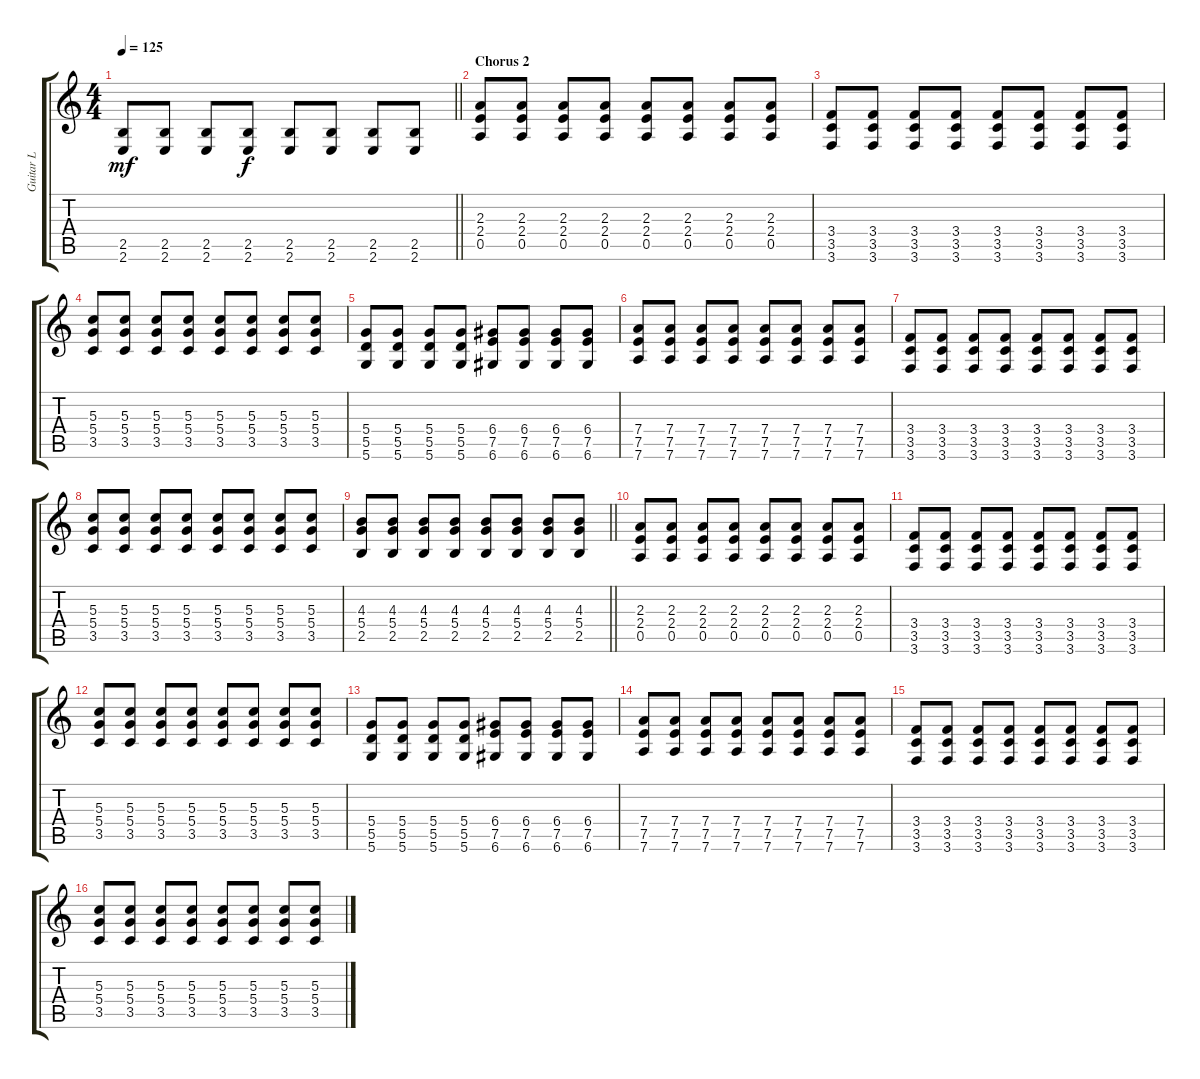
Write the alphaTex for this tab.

\track ("Guitar L" "Guitar L") {instrument distortionguitar}
\staff {score tabs}
\tuning (E4 B3 G3 D3 A2 D2) {hide}
\ts (4 4)
\tempo 125
\clef g2
\barLineRight lightlight
\ks c
(2.5 2.6).8{dy mf instrument distortionguitar} (2.5 2.6).8 (2.5 2.6).8 (2.5 2.6).8{dy f} (2.5 2.6).8 (2.5 2.6).8 (2.5 2.6).8 (2.5 2.6).8 |
\section ("" "Chorus 2")
(2.3 2.4 0.5).8 (2.3 2.4 0.5).8 (2.3 2.4 0.5).8 (2.3 2.4 0.5).8 (2.3 2.4 0.5).8 (2.3 2.4 0.5).8 (2.3 2.4 0.5).8 (2.3 2.4 0.5).8 |
(3.4 3.5 3.6).8 (3.4 3.5 3.6).8 (3.4 3.5 3.6).8 (3.4 3.5 3.6).8 (3.4 3.5 3.6).8 (3.4 3.5 3.6).8 (3.4 3.5 3.6).8 (3.4 3.5 3.6).8 |
(5.3 5.4 3.5).8 (5.3 5.4 3.5).8 (5.3 5.4 3.5).8 (5.3 5.4 3.5).8 (5.3 5.4 3.5).8 (5.3 5.4 3.5).8 (5.3 5.4 3.5).8 (5.3 5.4 3.5).8 |
(5.4 5.5 5.6).8 (5.4 5.5 5.6).8 (5.4 5.5 5.6).8 (5.4 5.5 5.6).8 (6.4 7.5 6.6).8 (6.4 7.5 6.6).8 (6.4 7.5 6.6).8 (6.4 7.5 6.6).8 |
(7.4 7.5 7.6).8 (7.4 7.5 7.6).8 (7.4 7.5 7.6).8 (7.4 7.5 7.6).8 (7.4 7.5 7.6).8 (7.4 7.5 7.6).8 (7.4 7.5 7.6).8 (7.4 7.5 7.6).8 |
(3.4 3.5 3.6).8 (3.4 3.5 3.6).8 (3.4 3.5 3.6).8 (3.4 3.5 3.6).8 (3.4 3.5 3.6).8 (3.4 3.5 3.6).8 (3.4 3.5 3.6).8 (3.4 3.5 3.6).8 |
(5.3 5.4 3.5).8 (5.3 5.4 3.5).8 (5.3 5.4 3.5).8 (5.3 5.4 3.5).8 (5.3 5.4 3.5).8 (5.3 5.4 3.5).8 (5.3 5.4 3.5).8 (5.3 5.4 3.5).8 |
\barLineRight lightlight
(4.3 5.4 2.5).8 (4.3 5.4 2.5).8 (4.3 5.4 2.5).8 (4.3 5.4 2.5).8 (4.3 5.4 2.5).8 (4.3 5.4 2.5).8 (4.3 5.4 2.5).8 (4.3 5.4 2.5).8 |
(2.3 2.4 0.5).8 (2.3 2.4 0.5).8 (2.3 2.4 0.5).8 (2.3 2.4 0.5).8 (2.3 2.4 0.5).8 (2.3 2.4 0.5).8 (2.3 2.4 0.5).8 (2.3 2.4 0.5).8 |
(3.4 3.5 3.6).8 (3.4 3.5 3.6).8 (3.4 3.5 3.6).8 (3.4 3.5 3.6).8 (3.4 3.5 3.6).8 (3.4 3.5 3.6).8 (3.4 3.5 3.6).8 (3.4 3.5 3.6).8 |
(5.3 5.4 3.5).8 (5.3 5.4 3.5).8 (5.3 5.4 3.5).8 (5.3 5.4 3.5).8 (5.3 5.4 3.5).8 (5.3 5.4 3.5).8 (5.3 5.4 3.5).8 (5.3 5.4 3.5).8 |
(5.4 5.5 5.6).8 (5.4 5.5 5.6).8 (5.4 5.5 5.6).8 (5.4 5.5 5.6).8 (6.4 7.5 6.6).8 (6.4 7.5 6.6).8 (6.4 7.5 6.6).8 (6.4 7.5 6.6).8 |
(7.4 7.5 7.6).8 (7.4 7.5 7.6).8 (7.4 7.5 7.6).8 (7.4 7.5 7.6).8 (7.4 7.5 7.6).8 (7.4 7.5 7.6).8 (7.4 7.5 7.6).8 (7.4 7.5 7.6).8 |
(3.4 3.5 3.6).8 (3.4 3.5 3.6).8 (3.4 3.5 3.6).8 (3.4 3.5 3.6).8 (3.4 3.5 3.6).8 (3.4 3.5 3.6).8 (3.4 3.5 3.6).8 (3.4 3.5 3.6).8 |
(5.3 5.4 3.5).8 (5.3 5.4 3.5).8 (5.3 5.4 3.5).8 (5.3 5.4 3.5).8 (5.3 5.4 3.5).8 (5.3 5.4 3.5).8 (5.3 5.4 3.5).8 (5.3 5.4 3.5).8
